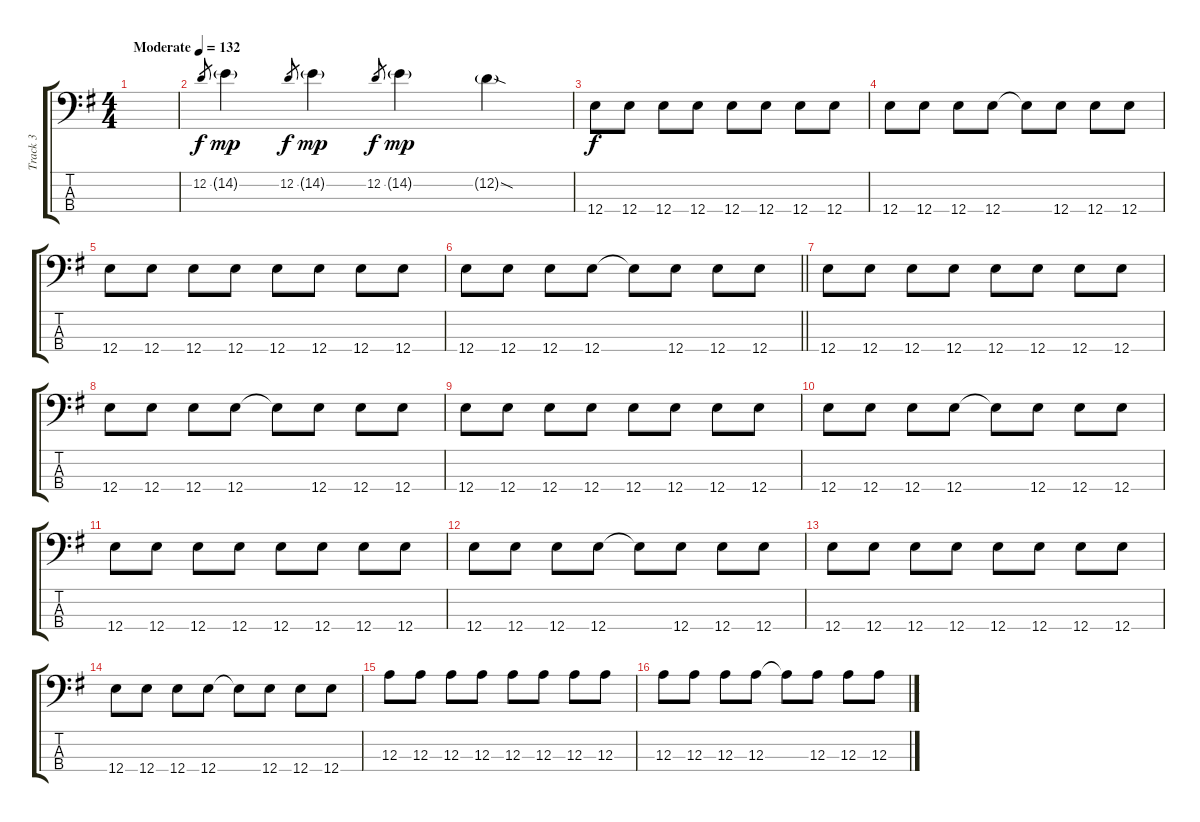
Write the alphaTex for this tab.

\track ("Track 3" "Track 3") {instrument electricbassfinger}
\staff {score tabs}
\tuning (G2 D2 A1 E1) {hide}
\ts (4 4)
\tempo (132 "Moderate")
\clef f4
\ks eminor
|
12.2.8{gr} 14.2{g}.4{dy mp} 12.2.8{gr dy f} 14.2{g}.4{dy mp} 12.2.8{gr dy f} 14.2{g}.4{dy mp} 12.2{sod g}.4 |
12.4.8{dy f} 12.4.8 12.4.8 12.4.8 12.4.8 12.4.8 12.4.8 12.4.8 |
12.4.8 12.4.8 12.4.8 12.4.8 12.4{t}.8 12.4.8 12.4.8 12.4.8 |
12.4.8 12.4.8 12.4.8 12.4.8 12.4.8 12.4.8 12.4.8 12.4.8 |
\barLineRight lightlight
12.4.8 12.4.8 12.4.8 12.4.8 12.4{t}.8 12.4.8 12.4.8 12.4.8 |
12.4.8 12.4.8 12.4.8 12.4.8 12.4.8 12.4.8 12.4.8 12.4.8 |
12.4.8 12.4.8 12.4.8 12.4.8 12.4{t}.8 12.4.8 12.4.8 12.4.8 |
12.4.8 12.4.8 12.4.8 12.4.8 12.4.8 12.4.8 12.4.8 12.4.8 |
12.4.8 12.4.8 12.4.8 12.4.8 12.4{t}.8 12.4.8 12.4.8 12.4.8 |
12.4.8 12.4.8 12.4.8 12.4.8 12.4.8 12.4.8 12.4.8 12.4.8 |
12.4.8 12.4.8 12.4.8 12.4.8 12.4{t}.8 12.4.8 12.4.8 12.4.8 |
12.4.8 12.4.8 12.4.8 12.4.8 12.4.8 12.4.8 12.4.8 12.4.8 |
12.4.8 12.4.8 12.4.8 12.4.8 12.4{t}.8 12.4.8 12.4.8 12.4.8 |
12.3.8 12.3.8 12.3.8 12.3.8 12.3.8 12.3.8 12.3.8 12.3.8 |
12.3.8 12.3.8 12.3.8 12.3.8 12.3{t}.8 12.3.8 12.3.8 12.3.8
